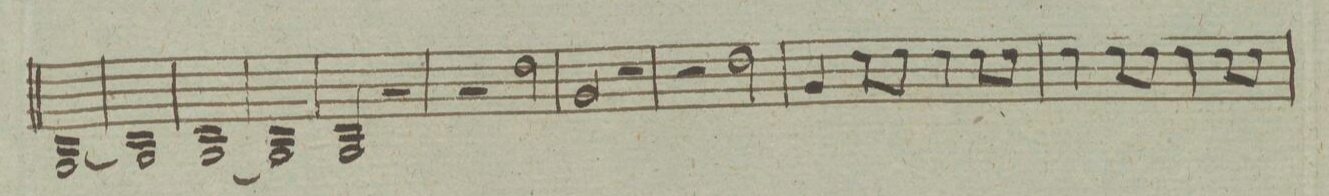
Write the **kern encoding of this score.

**kern	**dynam
*I"Corno. Secundo in F	*
*clefG2	*
*k[]	*
*met(c|)	*
*M2/2	*
[1C/	.
=247	=247
1C/]	.
=248	=248
[1C/	.
=249	=249
1C/]	.
=250	=250
2C/	.
2r	.
=251	=251
2r	.
2g\	.
=252	=252
2c/	.
2r	.
=253	=253
2r	.
2g\	.
=254	=254
4c/	.
8g\L	.
8g\J	.
4g\	.
8g\L	.
8g\J	.
=255	=255
4g\	.
8g\L	.
8g\J	.
4g\	.
8g\L	.
8g\J	.
=256	=256
*-	*-
